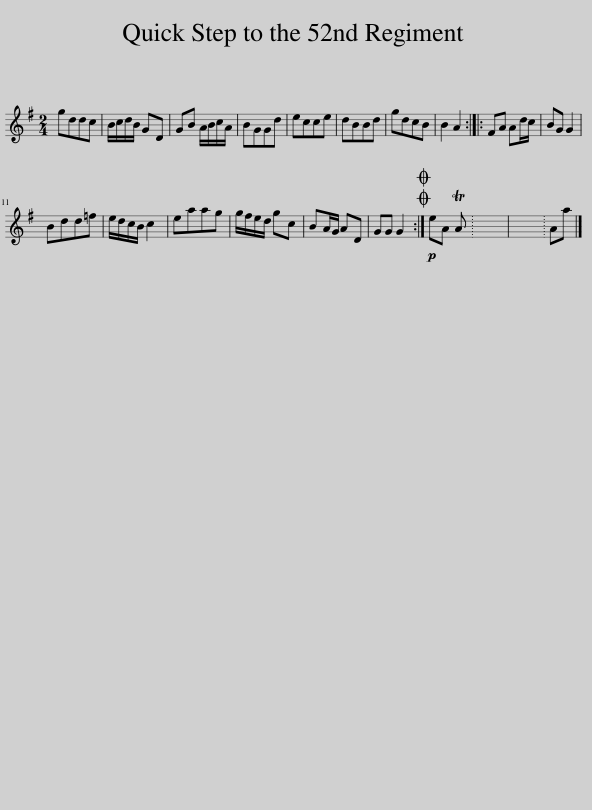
X:1
L:1/8
M:2/4
I:linebreak $
K:G
V:1 treble
V:1
 gddc | B/c/d/B/ GD | GB A/B/c/A/ | BGGd | ecce | %5
 dBBd | gdcB | B2 A2 :: FA Ad/c/ | BG G2 |$ %10
 Bdd=f | e/d/c/B/ c2 | eaag | g/f/e/d/ gc | BA/G/ AD | %15
 GG G2 :|OO!p! eA TA | x4 | x4 | Aa |] %20
